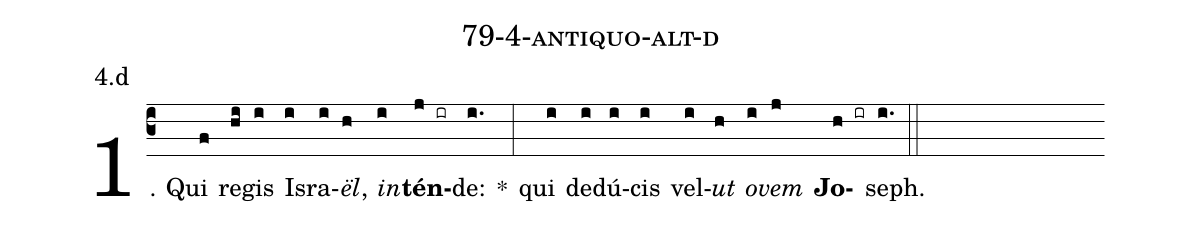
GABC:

name: 79-4-antiquo-alt-d;
annotation: 4.d;
%%
(c3)1. Qui(f) re(hi)gis(i) Is(i)ra(i)<i>ël</i>,(h) <i>in</i>(i)<b>tén</b>(j ir)de:(i.) *(:) qui(i) de(i)dú(i)cis(i) vel(i)<i>ut</i>(h) <i>o</i>(i)<i>vem</i>(j) <b>Jo</b>(h ir)seph.(i.) (::)
